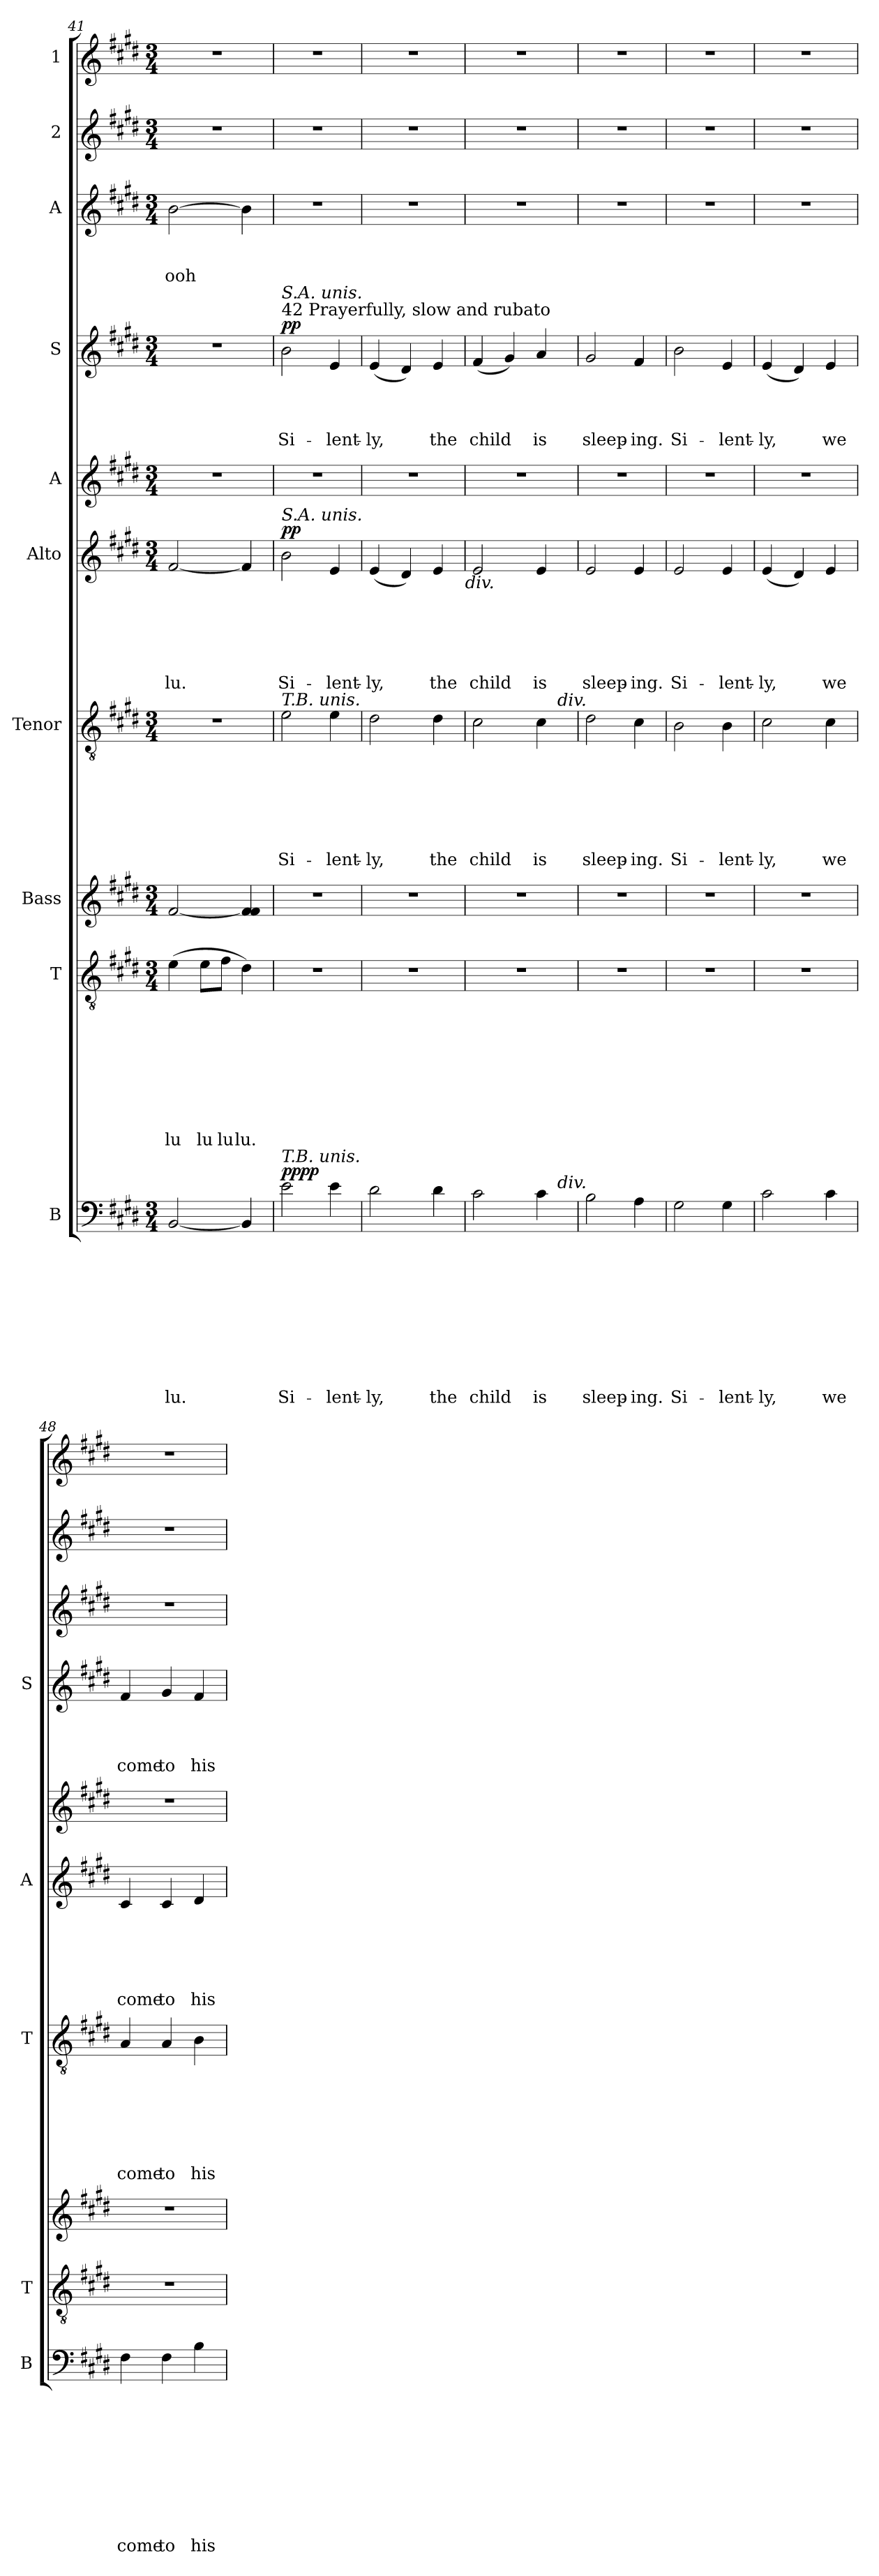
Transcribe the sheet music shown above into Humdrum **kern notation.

**kern	**text	**text	**text	**text	**text	**text	**text	**text	**text	**text	**dynam	**kern	**text	**text	**text	**text	**text	**text	**text	**text	**text	**kern	**text	**kern	**text	**text	**text	**text	**text	**text	**text	**kern	**text	**text	**text	**text	**text	**text	**dynam	**kern	**kern	**text	**text	**text	**text	**dynam	**kern	**text	**text	**text	**kern	**kern
*part10	*part10	*part10	*part10	*part10	*part10	*part10	*part10	*part10	*part10	*part10	*part10	*part9	*part9	*part9	*part9	*part9	*part9	*part9	*part9	*part9	*part9	*part8	*part8	*part7	*part7	*part7	*part7	*part7	*part7	*part7	*part7	*part6	*part6	*part6	*part6	*part6	*part6	*part6	*part6	*part5	*part4	*part4	*part4	*part4	*part4	*part4	*part3	*part3	*part3	*part3	*part2	*part1
*staff10	*staff10	*staff10	*staff10	*staff10	*staff10	*staff10	*staff10	*staff10	*staff10	*staff10	*staff10	*staff9	*staff9	*staff9	*staff9	*staff9	*staff9	*staff9	*staff9	*staff9	*staff9	*staff8	*staff8	*staff7	*staff7	*staff7	*staff7	*staff7	*staff7	*staff7	*staff7	*staff6	*staff6	*staff6	*staff6	*staff6	*staff6	*staff6	*staff6	*staff5	*staff4	*staff4	*staff4	*staff4	*staff4	*staff4	*staff3	*staff3	*staff3	*staff3	*staff2	*staff1
*I"B	*	*	*	*	*	*	*	*	*	*	*	*I"T	*	*	*	*	*	*	*	*	*	*I"Bass	*	*I"Tenor	*	*	*	*	*	*	*	*I"Alto	*	*	*	*	*	*	*	*I"A	*I"S	*	*	*	*	*	*I"A	*	*	*	*I"2	*I"1
*I'B	*	*	*	*	*	*	*	*	*	*	*	*I'T	*	*	*	*	*	*	*	*	*	*	*	*I'T	*	*	*	*	*	*	*	*I'A	*	*	*	*	*	*	*	*	*I'S	*	*	*	*	*	*	*	*	*	*	*
*clefF4	*	*	*	*	*	*	*	*	*	*	*	*clefGv2	*	*	*	*	*	*	*	*	*	*clefG2	*	*clefGv2	*	*	*	*	*	*	*	*clefG2	*	*	*	*	*	*	*	*clefG2	*clefG2	*	*	*	*	*	*clefG2	*	*	*	*clefG2	*clefG2
*k[f#c#g#d#]	*	*	*	*	*	*	*	*	*	*	*	*k[f#c#g#d#]	*	*	*	*	*	*	*	*	*	*k[f#c#g#d#]	*	*k[f#c#g#d#]	*	*	*	*	*	*	*	*k[f#c#g#d#]	*	*	*	*	*	*	*	*k[f#c#g#d#]	*k[f#c#g#d#]	*	*	*	*	*	*k[f#c#g#d#]	*	*	*	*k[f#c#g#d#]	*k[f#c#g#d#]
*E:	*	*	*	*	*	*	*	*	*	*	*	*E:	*	*	*	*	*	*	*	*	*	*E:	*	*E:	*	*	*	*	*	*	*	*E:	*	*	*	*	*	*	*	*E:	*E:	*	*	*	*	*	*E:	*	*	*	*E:	*E:
*M3/4	*	*	*	*	*	*	*	*	*	*	*	*M3/4	*	*	*	*	*	*	*	*	*	*M3/4	*	*M3/4	*	*	*	*	*	*	*	*M3/4	*	*	*	*	*	*	*	*M3/4	*M3/4	*	*	*	*	*	*M3/4	*	*	*	*M3/4	*M3/4
=41	=41	=41	=41	=41	=41	=41	=41	=41	=41	=41	=41	=41	=41	=41	=41	=41	=41	=41	=41	=41	=41	=41	=41	=41	=41	=41	=41	=41	=41	=41	=41	=41	=41	=41	=41	=41	=41	=41	=41	=41	=41	=41	=41	=41	=41	=41	=41	=41	=41	=41	=41	=41
!	!	!	!	!	!	!	!	!	!	!LO:LY:b	!	!	!	!	!	!	!	!	!	!	!LO:LY:b	!	!	!	!	!	!	!	!	!	!	!	!	!	!	!	!	!LO:LY:b	!	!	!	!	!	!	!	!	!	!	!	!LO:LY:b	!	!
[<2BB/	.	.	.	.	.	.	.	.	.	lu.	.	(>4e\	.	.	.	.	.	.	.	.	lu	[<2f#/	.	2.r	.	.	.	.	.	.	.	[<2f#/	.	.	.	.	.	lu.	.	2.r	2.r	.	.	.	.	.	[>2b\	.	.	ooh	2.r	2.r
!	!	!	!	!	!	!	!	!	!	!	!	!	!	!	!	!	!	!	!	!	!LO:LY:b	!	!	!	!	!	!	!	!	!	!	!	!	!	!	!	!	!	!	!	!	!	!	!	!	!	!	!	!	!	!	!
.	.	.	.	.	.	.	.	.	.	.	.	8e\L	.	.	.	.	.	.	.	.	lu	.	.	.	.	.	.	.	.	.	.	.	.	.	.	.	.	.	.	.	.	.	.	.	.	.	.	.	.	.	.	.
!	!	!	!	!	!	!	!	!	!	!	!	!	!	!	!	!	!	!	!	!	!LO:LY:b	!	!	!	!	!	!	!	!	!	!	!	!	!	!	!	!	!	!	!	!	!	!	!	!	!	!	!	!	!	!	!
.	.	.	.	.	.	.	.	.	.	.	.	8f#\J	.	.	.	.	.	.	.	.	lu	.	.	.	.	.	.	.	.	.	.	.	.	.	.	.	.	.	.	.	.	.	.	.	.	.	.	.	.	.	.	.
!	!	!	!	!	!	!	!	!	!	!	!	!	!	!	!	!	!	!	!	!	!LO:LY:b	!	!	!	!	!	!	!	!	!	!	!	!	!	!	!	!	!	!	!	!	!	!	!	!	!	!	!	!	!	!	!
4BB/]	.	.	.	.	.	.	.	.	.	.	.	4d#\)	.	.	.	.	.	.	.	.	lu.	4f#/] 4f#/	.	.	.	.	.	.	.	.	.	4f#/]	.	.	.	.	.	.	.	.	.	.	.	.	.	.	4b\]	.	.	.	.	.
!!LO:LB:g=z
=42	=42	=42	=42	=42	=42	=42	=42	=42	=42	=42	=42	=42	=42	=42	=42	=42	=42	=42	=42	=42	=42	=42	=42	=42	=42	=42	=42	=42	=42	=42	=42	=42	=42	=42	=42	=42	=42	=42	=42	=42	=42	=42	=42	=42	=42	=42	=42	=42	=42	=42	=42	=42
!	!	!	!	!	!	!	!	!	!	!	!	!	!	!	!	!	!	!	!	!	!	!	!	!	!	!	!	!	!	!	!	!	!	!	!	!	!	!	!	!	!LO:TX:a:t=42 Prayerfully, slow and rubato	!	!	!	!	!	!	!	!	!	!	!
!	!	!	!	!	!	!	!	!	!	!	!	!	!	!	!	!	!	!	!	!	!	!	!	!	!	!	!	!	!	!	!	!	!	!	!	!	!	!	!	!	!LO:TX:a:i:t=S.A. unis.	!	!	!	!	!	!	!	!	!	!	!
!	!	!	!	!	!	!	!	!	!	!	!	!	!	!	!	!	!	!	!	!	!	!	!	!	!	!	!	!	!	!	!	!LO:TX:a:i:t=S.A. unis.	!	!	!	!	!	!	!	!	!	!	!	!	!	!	!	!	!	!	!	!
!	!	!	!	!	!	!	!	!	!	!	!	!	!	!	!	!	!	!	!	!	!	!	!	!LO:TX:a:i:t=T.B. unis.	!	!	!	!	!	!	!	!	!	!	!	!	!	!	!	!	!	!	!	!	!	!	!	!	!	!	!	!
!LO:TX:a:i:t=T.B. unis.	!	!	!	!	!	!	!	!	!	!	!	!	!	!	!	!	!	!	!	!	!	!	!	!	!	!	!	!	!	!	!	!	!	!	!	!	!	!	!	!	!	!	!	!	!	!	!	!	!	!	!	!
!	!	!	!	!	!	!	!	!	!	!LO:LY:b	!LO:DY:a	!	!	!	!	!	!	!	!	!	!	!	!	!	!	!	!	!	!	!	!LO:LY:b	!	!	!	!	!	!	!LO:LY:b	!	!	!	!	!	!	!LO:LY:b	!	!	!	!	!	!	!
!	!	!	!	!	!	!	!	!	!	!	!LO:DY:n=1:b	!	!	!	!	!	!	!	!	!	!	!	!	!	!	!	!	!	!	!	!	!	!	!	!	!	!	!	!LO:DY:b	!	!	!	!	!	!	!LO:DY:b	!	!	!	!	!	!
2e\	.	.	.	.	.	.	.	.	.	Si-	pp pp	2.r	.	.	.	.	.	.	.	.	.	2.r	.	2e\	.	.	.	.	.	.	Si-	2b\	.	.	.	.	.	Si-	pp	2.r	2b\	.	.	.	Si-	pp	2.r	.	.	.	2.r	2.r
!	!	!	!	!	!	!	!	!	!	!LO:LY:b	!	!	!	!	!	!	!	!	!	!	!	!	!	!	!	!	!	!	!	!	!LO:LY:b	!	!	!	!	!	!	!LO:LY:b	!	!	!	!	!	!	!LO:LY:b	!	!	!	!	!	!	!
4e\	.	.	.	.	.	.	.	.	.	-lent-	.	.	.	.	.	.	.	.	.	.	.	.	.	4e\	.	.	.	.	.	.	-lent-	4e/	.	.	.	.	.	-lent-	.	.	4e/	.	.	.	-lent-	.	.	.	.	.	.	.
=43	=43	=43	=43	=43	=43	=43	=43	=43	=43	=43	=43	=43	=43	=43	=43	=43	=43	=43	=43	=43	=43	=43	=43	=43	=43	=43	=43	=43	=43	=43	=43	=43	=43	=43	=43	=43	=43	=43	=43	=43	=43	=43	=43	=43	=43	=43	=43	=43	=43	=43	=43	=43
!	!	!	!	!	!	!	!	!	!	!LO:LY:b	!	!	!	!	!	!	!	!	!	!	!	!	!	!	!	!	!	!	!	!	!LO:LY:b	!	!	!	!	!	!	!LO:LY:b	!	!	!	!	!	!	!LO:LY:b	!	!	!	!	!	!	!
2d#\	.	.	.	.	.	.	.	.	.	-ly,	.	2.r	.	.	.	.	.	.	.	.	.	2.r	.	2d#\	.	.	.	.	.	.	-ly,	(<4e/	.	.	.	.	.	-ly,	.	2.r	(<4e/	.	.	.	-ly,	.	2.r	.	.	.	2.r	2.r
.	.	.	.	.	.	.	.	.	.	.	.	.	.	.	.	.	.	.	.	.	.	.	.	.	.	.	.	.	.	.	.	4d#/)	.	.	.	.	.	.	.	.	4d#/)	.	.	.	.	.	.	.	.	.	.	.
!	!	!	!	!	!	!	!	!	!	!LO:LY:b	!	!	!	!	!	!	!	!	!	!	!	!	!	!	!	!	!	!	!	!	!LO:LY:b	!	!	!	!	!	!	!LO:LY:b	!	!	!	!	!	!	!LO:LY:b	!	!	!	!	!	!	!
4d#\	.	.	.	.	.	.	.	.	.	the	.	.	.	.	.	.	.	.	.	.	.	.	.	4d#\	.	.	.	.	.	.	the	4e/	.	.	.	.	.	the	.	.	4e/	.	.	.	the	.	.	.	.	.	.	.
!	!	!	!	!	!	!	!	!	!	!	!	!	!	!	!	!	!	!	!	!	!	!	!	!	!	!	!	!	!	!	!	!LO:TX:b:i:t=div.	!	!	!	!	!	!	!	!	!	!	!	!	!	!	!	!	!	!	!	!
=44	=44	=44	=44	=44	=44	=44	=44	=44	=44	=44	=44	=44	=44	=44	=44	=44	=44	=44	=44	=44	=44	=44	=44	=44	=44	=44	=44	=44	=44	=44	=44	=44	=44	=44	=44	=44	=44	=44	=44	=44	=44	=44	=44	=44	=44	=44	=44	=44	=44	=44	=44	=44
!	!	!	!	!	!	!	!	!	!	!LO:LY:b	!	!	!	!	!	!	!	!	!	!	!	!	!	!	!	!	!	!	!	!	!LO:LY:b	!	!	!	!	!	!	!LO:LY:b	!	!	!	!	!	!	!LO:LY:b	!	!	!	!	!	!	!
*^	*	*	*	*	*	*	*	*	*	*	*	*	*	*	*	*	*	*	*	*	*	*	*	*^	*	*	*	*	*	*	*	*	*	*	*	*	*	*	*	*	*	*	*	*	*	*	*	*	*	*	*	*
2c#\	2ryy	.	.	.	.	.	.	.	.	.	child	.	2.r	.	.	.	.	.	.	.	.	.	2.r	.	2c#\	2ryy	.	.	.	.	.	.	child	2e/	.	.	.	.	.	child	.	2.r	(<4f#/	.	.	.	child	.	2.r	.	.	.	2.r	2.r
.	.	.	.	.	.	.	.	.	.	.	.	.	.	.	.	.	.	.	.	.	.	.	.	.	.	.	.	.	.	.	.	.	.	.	.	.	.	.	.	.	.	.	4g#/)	.	.	.	.	.	.	.	.	.	.	.
!	!	!	!	!	!	!	!	!	!	!	!LO:LY:b	!	!	!	!	!	!	!	!	!	!	!	!	!	!	!	!	!	!	!	!	!	!LO:LY:b	!	!	!	!	!	!	!LO:LY:b	!	!	!	!	!	!	!LO:LY:b	!	!	!	!	!	!	!
4c#\	8ryy	.	.	.	.	.	.	.	.	.	is	.	.	.	.	.	.	.	.	.	.	.	.	.	4c#\	8ryy	.	.	.	.	.	.	is	4e/	.	.	.	.	.	is	.	.	4a/	.	.	.	is	.	.	.	.	.	.	.
!	!	!	!	!	!	!	!	!	!	!	!	!	!	!	!	!	!	!	!	!	!	!	!	!	!	!LO:TX:a:i:t=div.	!	!	!	!	!	!	!	!	!	!	!	!	!	!	!	!	!	!	!	!	!	!	!	!	!	!	!	!
!	!LO:TX:a:i:t=div.	!	!	!	!	!	!	!	!	!	!	!	!	!	!	!	!	!	!	!	!	!	!	!	!	!	!	!	!	!	!	!	!	!	!	!	!	!	!	!	!	!	!	!	!	!	!	!	!	!	!	!	!	!
.	8ryy	.	.	.	.	.	.	.	.	.	.	.	.	.	.	.	.	.	.	.	.	.	.	.	.	8ryy	.	.	.	.	.	.	.	.	.	.	.	.	.	.	.	.	.	.	.	.	.	.	.	.	.	.	.	.
=45	=45	=45	=45	=45	=45	=45	=45	=45	=45	=45	=45	=45	=45	=45	=45	=45	=45	=45	=45	=45	=45	=45	=45	=45	=45	=45	=45	=45	=45	=45	=45	=45	=45	=45	=45	=45	=45	=45	=45	=45	=45	=45	=45	=45	=45	=45	=45	=45	=45	=45	=45	=45	=45	=45
!	!	!	!	!	!	!	!	!	!	!	!LO:LY:b	!	!	!	!	!	!	!	!	!	!	!	!	!	!	!	!	!	!	!	!	!	!LO:LY:b	!	!	!	!	!	!	!LO:LY:b	!	!	!	!	!	!	!LO:LY:b	!	!	!	!	!	!	!
*v	*v	*	*	*	*	*	*	*	*	*	*	*	*	*	*	*	*	*	*	*	*	*	*	*	*v	*v	*	*	*	*	*	*	*	*	*	*	*	*	*	*	*	*	*	*	*	*	*	*	*	*	*	*	*	*
2B\	.	.	.	.	.	.	.	.	.	sleep-	.	2.r	.	.	.	.	.	.	.	.	.	2.r	.	2d#\	.	.	.	.	.	.	sleep-	2e/	.	.	.	.	.	sleep-	.	2.r	2g#/	.	.	.	sleep-	.	2.r	.	.	.	2.r	2.r
!	!	!	!	!	!	!	!	!	!	!LO:LY:b	!	!	!	!	!	!	!	!	!	!	!	!	!	!	!	!	!	!	!	!	!LO:LY:b	!	!	!	!	!	!	!LO:LY:b	!	!	!	!	!	!	!LO:LY:b	!	!	!	!	!	!	!
4A\	.	.	.	.	.	.	.	.	.	-ing.	.	.	.	.	.	.	.	.	.	.	.	.	.	4c#\	.	.	.	.	.	.	-ing.	4e/	.	.	.	.	.	-ing.	.	.	4f#/	.	.	.	-ing.	.	.	.	.	.	.	.
=46	=46	=46	=46	=46	=46	=46	=46	=46	=46	=46	=46	=46	=46	=46	=46	=46	=46	=46	=46	=46	=46	=46	=46	=46	=46	=46	=46	=46	=46	=46	=46	=46	=46	=46	=46	=46	=46	=46	=46	=46	=46	=46	=46	=46	=46	=46	=46	=46	=46	=46	=46	=46
!	!	!	!	!	!	!	!	!	!	!LO:LY:b	!	!	!	!	!	!	!	!	!	!	!	!	!	!	!	!	!	!	!	!	!LO:LY:b	!	!	!	!	!	!	!LO:LY:b	!	!	!	!	!	!	!LO:LY:b	!	!	!	!	!	!	!
2G#\	.	.	.	.	.	.	.	.	.	Si-	.	2.r	.	.	.	.	.	.	.	.	.	2.r	.	2B\	.	.	.	.	.	.	Si-	2e/	.	.	.	.	.	Si-	.	2.r	2b\	.	.	.	Si-	.	2.r	.	.	.	2.r	2.r
!	!	!	!	!	!	!	!	!	!	!LO:LY:b	!	!	!	!	!	!	!	!	!	!	!	!	!	!	!	!	!	!	!	!	!LO:LY:b	!	!	!	!	!	!	!LO:LY:b	!	!	!	!	!	!	!LO:LY:b	!	!	!	!	!	!	!
4G#\	.	.	.	.	.	.	.	.	.	-lent-	.	.	.	.	.	.	.	.	.	.	.	.	.	4B\	.	.	.	.	.	.	-lent-	4e/	.	.	.	.	.	-lent-	.	.	4e/	.	.	.	-lent-	.	.	.	.	.	.	.
=47	=47	=47	=47	=47	=47	=47	=47	=47	=47	=47	=47	=47	=47	=47	=47	=47	=47	=47	=47	=47	=47	=47	=47	=47	=47	=47	=47	=47	=47	=47	=47	=47	=47	=47	=47	=47	=47	=47	=47	=47	=47	=47	=47	=47	=47	=47	=47	=47	=47	=47	=47	=47
!	!	!	!	!	!	!	!	!	!	!LO:LY:b	!	!	!	!	!	!	!	!	!	!	!	!	!	!	!	!	!	!	!	!	!LO:LY:b	!	!	!	!	!	!	!LO:LY:b	!	!	!	!	!	!	!LO:LY:b	!	!	!	!	!	!	!
2c#\	.	.	.	.	.	.	.	.	.	-ly,	.	2.r	.	.	.	.	.	.	.	.	.	2.r	.	2c#\	.	.	.	.	.	.	-ly,	(<4e/	.	.	.	.	.	-ly,	.	2.r	(<4e/	.	.	.	-ly,	.	2.r	.	.	.	2.r	2.r
.	.	.	.	.	.	.	.	.	.	.	.	.	.	.	.	.	.	.	.	.	.	.	.	.	.	.	.	.	.	.	.	4d#/)	.	.	.	.	.	.	.	.	4d#/)	.	.	.	.	.	.	.	.	.	.	.
!	!	!	!	!	!	!	!	!	!	!LO:LY:b	!	!	!	!	!	!	!	!	!	!	!	!	!	!	!	!	!	!	!	!	!LO:LY:b	!	!	!	!	!	!	!LO:LY:b	!	!	!	!	!	!	!LO:LY:b	!	!	!	!	!	!	!
4c#\	.	.	.	.	.	.	.	.	.	we	.	.	.	.	.	.	.	.	.	.	.	.	.	4c#\	.	.	.	.	.	.	we	4e/	.	.	.	.	.	we	.	.	4e/	.	.	.	we	.	.	.	.	.	.	.
=48	=48	=48	=48	=48	=48	=48	=48	=48	=48	=48	=48	=48	=48	=48	=48	=48	=48	=48	=48	=48	=48	=48	=48	=48	=48	=48	=48	=48	=48	=48	=48	=48	=48	=48	=48	=48	=48	=48	=48	=48	=48	=48	=48	=48	=48	=48	=48	=48	=48	=48	=48	=48
!	!	!	!	!	!	!	!	!	!	!LO:LY:b	!	!	!	!	!	!	!	!	!	!	!	!	!	!	!	!	!	!	!	!	!LO:LY:b	!	!	!	!	!	!	!LO:LY:b	!	!	!	!	!	!	!LO:LY:b	!	!	!	!	!	!	!
4F#\	.	.	.	.	.	.	.	.	.	come	.	2.r	.	.	.	.	.	.	.	.	.	2.r	.	4A/	.	.	.	.	.	.	come	4c#/	.	.	.	.	.	come	.	2.r	4f#/	.	.	.	come	.	2.r	.	.	.	2.r	2.r
!	!	!	!	!	!	!	!	!	!	!LO:LY:b	!	!	!	!	!	!	!	!	!	!	!	!	!	!	!	!	!	!	!	!	!LO:LY:b	!	!	!	!	!	!	!LO:LY:b	!	!	!	!	!	!	!LO:LY:b	!	!	!	!	!	!	!
4F#\	.	.	.	.	.	.	.	.	.	to	.	.	.	.	.	.	.	.	.	.	.	.	.	4A/	.	.	.	.	.	.	to	4c#/	.	.	.	.	.	to	.	.	4g#/	.	.	.	to	.	.	.	.	.	.	.
!	!	!	!	!	!	!	!	!	!	!LO:LY:b	!	!	!	!	!	!	!	!	!	!	!	!	!	!	!	!	!	!	!	!	!LO:LY:b	!	!	!	!	!	!	!LO:LY:b	!	!	!	!	!	!	!LO:LY:b	!	!	!	!	!	!	!
4B\	.	.	.	.	.	.	.	.	.	his	.	.	.	.	.	.	.	.	.	.	.	.	.	4B\	.	.	.	.	.	.	his	4d#/	.	.	.	.	.	his	.	.	4f#/	.	.	.	his	.	.	.	.	.	.	.
=	=	=	=	=	=	=	=	=	=	=	=	=	=	=	=	=	=	=	=	=	=	=	=	=	=	=	=	=	=	=	=	=	=	=	=	=	=	=	=	=	=	=	=	=	=	=	=	=	=	=	=	=
*-	*-	*-	*-	*-	*-	*-	*-	*-	*-	*-	*-	*-	*-	*-	*-	*-	*-	*-	*-	*-	*-	*-	*-	*-	*-	*-	*-	*-	*-	*-	*-	*-	*-	*-	*-	*-	*-	*-	*-	*-	*-	*-	*-	*-	*-	*-	*-	*-	*-	*-	*-	*-
